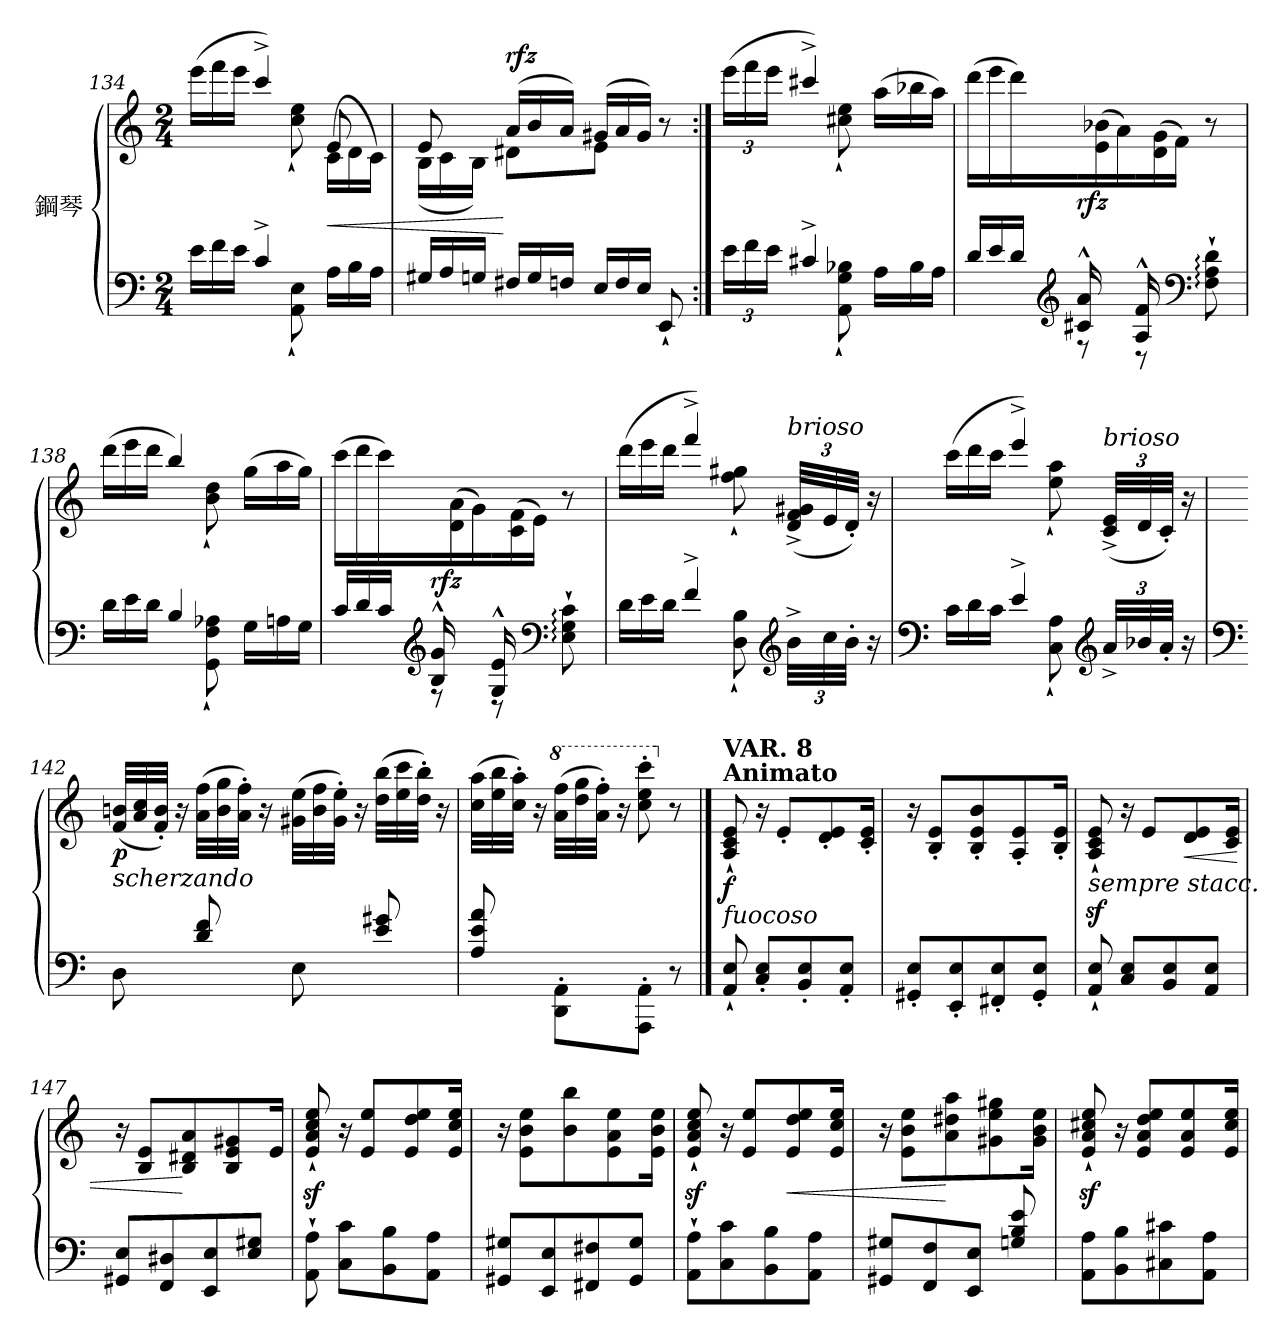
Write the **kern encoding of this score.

**kern	**kern	**dynam
*part1	*part1	*part1
*staff2	*staff1	*staff1/2
*I"鋼琴	*	*
*clefF4	*clefG2	*
*k[]	*k[]	*
*M2/4	*M2/4	*
*Xtuplet	*Xtuplet	*
=134	=134	=134
*^	*^	*
24e\LL	4ryy	(<24eee\LL	4ryy	.
24f\	.	24fff\	.	.
24e\JJ	.	24eee\JJ	.	.
4c^/	.	4ccc^/)	.	.
.	8AA\` 8E\`	.	8cc\` 8ee\`	.
!	!	!	!	!LO:HP:b
24A\LL	8ryy	(<24c\LL	8e/	<
24B\	.	24d\	.	.
24A\JJ	.	24c\JJ)	.	.
*v	*v	*	*	*
=135	=135	=135	=135
24G#X/LL	8e/	(<24B\LL	.
24A/	.	24c\	.
24Gn/JJ	.	24B\JJ)	.
!	!	!	!LO:DY:n=1:a
24F#X/LL	(>24a/LL	8d#X\L	[ rfz
24G/	24b/	.	.
24Fn/JJ	24a/JJ)	.	.
24E/LL	(>24g#X/LL	8e\J	.
24F/	24a/	.	.
24E/JJ	24g#/JJ)	.	.
8EE`/	8r	8ryy	.
!!LO:LB:g=z	!!
=136:|!	=136:|!	=136:|!	=136:|!
*tuplet	*	*	*
*Xbrackettup	*tuplet	*	*
*^	*	*	*
*	*	*Xbrackettup	*	*
!	!	!	!	!LO:DY:b
!	!	!	!	!LO:DY:n=1:b
24e\LL	4ryy	(<24eee\LL	4ryy	other-dynamics f
24f\	.	24fff\	.	.
24e\JJ	.	24eee\JJ	.	.
4c#X^/	.	4ccc#X^/)	.	.
.	8AA\` 8G\` 8B-X\`	.	8cc#X\` 8ee\`	.
*Xtuplet	*	*Xtuplet	*	*
24A\LL	8ryy	(<24aa\LL	8ryy	.
24B-\	.	24bb-X\	.	.
24A\JJ	.	24aa\JJ)	.	.
*	*	*v	*v	*
=137	=137	=137	=137
8ryy	24d/LL	(<24ddd/LL	.
.	24e/	24eee/	.
.	24d/JJ	24ddd/JJ)	.
*clefG2	*	*	*
!	!	!	!LO:DY:b
24c#X/^^ 24a/^^LL	8rF	24ryy	rfz
12ryy	.	(>24e\ 24b-X\	.
.	.	24a\JJ)	.
24A/^^ 24f/^^LL	8rD	24ryy	.
24%5ryy	.	(>24d\ 24g\	.
.	.	24f\JJ)	.
*clefF4	*	*	*
.	8F\:` 8A\:` 8d\:`	8r	.
=138	=138	=138	=138
*	*	*^	*
24d\LL	4ryy	(<24ddd\LL	4ryy	.
24e\	.	24eee\	.	.
24d\JJ	.	24ddd\JJ	.	.
4B/	.	4bb/)	.	.
.	8GG\` 8F\` 8A-X\`	.	8b\` 8dd\`	.
24G\LL	8ryy	(<24gg\LL	8ryy	.
24An\	.	24aa\	.	.
24G\JJ	.	24gg\JJ)	.	.
*	*	*v	*v	*
=139	=139	=139	=139
8ryy	24c/LL	(<24ccc/LL	.
.	24d/	24ddd/	.
.	24c/JJ	24ccc/JJ)	.
*clefG2	*	*	*
!	!	!	!LO:DY:b
24B/^^ 24g/^^LL	8rF	24ryy	rfz
12ryy	.	(>24d\ 24a\	.
.	.	24g\JJ)	.
24G/^^ 24e/^^LL	8rD	24ryy	.
24%5ryy	.	(>24c\ 24f\	.
.	.	24e\JJ)	.
*clefF4	*	*	*
.	8E\:` 8G\:` 8c\:`	8r	.
!!LO:LB:g=z
=140	=140	=140	=140
*	*	*^	*
24d\LL	4ryy	(<24ddd\LL	4ryy	.
24e\	.	24eee\	.	.
24d\JJ	.	24ddd\JJ	.	.
4f^/	.	4fff^/)	.	.
.	8D\` 8B\`	.	8ff\` 8gg#X\`	.
*clefG2	*	*	*	*
*tuplet	*	*tuplet	*	*
!	!	!LO:TX:a:i:t=brioso	!	!
48b^\LLL	8ryy	(<48d/^ 48f/^ 48g#X/^LLL	8ryy	.
48cc\	.	48e/	.	.
48b'\JJJ	.	48d'/JJJ)	.	.
16r	.	16r	.	.
=141	=141	=141	=141	=141
*clefF4	*	*	*	*
*Xtuplet	*	*Xtuplet	*	*
24c\LL	4ryy	(<24ccc\LL	4ryy	.
24d\	.	24ddd\	.	.
24c\JJ	.	24ccc\JJ	.	.
4e^/	.	4eee^/)	.	.
.	8C\` 8A\`	.	8ee\` 8aa\`	.
*clefG2	*	*	*	*
*tuplet	*	*tuplet	*	*
!	!	!LO:TX:a:i:t=brioso	!	!
48a^/LLL	8ryy	(<48c/^ 48e/^LLL	8ryy	.
48b-X/	.	48d/	.	.
48a'/JJJ	.	48c'/JJJ)	.	.
16r	.	16r	.	.
*v	*v	*	*	*
*	*v	*v	*
=142	=142	=142
*clefF4	*	*
*	*Xtuplet	*
!	!LO:TX:b:i:t=scherzando	!
!	!	!LO:DY:b
8D\	(<48f/ 48bn/LLL	p
.	48a/ 48cc/	.
.	48f/' 48b/'JJJ)	.
.	16r	.
8d/ 8f/	(>48a\ 48ff\LLL	.
.	48b\ 48gg\	.
.	48a\' 48ff\'JJJ)	.
.	16r	.
8E\	(>48g#X\ 48ee\LLL	.
.	48b\ 48ff\	.
.	48g#\' 48ee\'JJJ)	.
.	16r	.
8e/ 8g#X/	(>48dd\ 48bb\LLL	.
.	48ee\ 48ccc\	.
.	48dd\' 48bb\'JJJ)	.
.	16r	.
=143	=143	=143
8A/ 8e/ 8a/	(>48cc\ 48aa\LLL	.
.	48ee\ 48bb\	.
.	48cc\' 48aa\'JJJ)	.
.	16r	.
*	*8va	*
8DD\' 8AA\'L	(>48aa\ 48fff\LLL	.
.	48ddd\ 48ggg\	.
.	48aa\' 48fff\'JJJ)	.
.	16r	.
8AAA\' 8AA\'J	8ccc\' 8eee\' 8cccc\'	.
*	*X8va	*
8r	8r	.
!!LO:LB:g=z
==144	==144	==144
!	!LO:TX:b:i:t=fuocoso	!
!	!LO:TX:a:B:t=Animato	!
!	!LO:TX:a:B:t=VAR. 8	!
!	!	!LO:DY:b
8AA/` 8E/`	8A/` 8c/` 8e/`	f
8C/' 8E/'L	16r	.
.	8e'/L	.
8BB/' 8E/'	.	.
.	8d/' 8e/'	.
8AA/' 8E/'J	.	.
.	16c/' 16e/'Jk	.
=145	=145	=145
8GG#X/' 8E/'L	16r	.
.	8B/' 8e/'L	.
8EE/' 8E/'	.	.
.	8B/' 8e/' 8b/'	.
8FF#X/' 8E/'	.	.
.	8A/' 8e/'	.
8GG#/' 8E/'J	.	.
.	16B/' 16e/'Jk	.
=146	=146	=146
!	!LO:TX:b:i:t=sempre stacc.	!
8AA/` 8E/`	8A/z<` 8c/z<` 8e/z<`	.
8C/ 8E/L	16r	.
.	8e/L	.
8BB/ 8E/	.	.
!	!	!LO:HP:b
.	8d/ 8e/	<
8AA/ 8E/J	.	.
.	16c/ 16e/Jk	.
=147	=147	=147
8GG#X/ 8E/L	16r	.
.	8B/ 8e/L	.
8FF/ 8D#X/	.	.
.	8B/ 8d#X/ 8a/	[
8EE/ 8E/	.	.
.	8B/ 8e/ 8g#X/	.
8E/ 8G#X/J	.	.
.	16e/Jk	.
!!LO:LB:g=z
=148	=148	=148
8AA\` 8A\`	8e/z<` 8a/z<` 8cc/z<` 8ee/z<`	.
8C\ 8c\L	16r	.
.	8e/ 8ee/L	.
8BB\ 8B\	.	.
.	8e/ 8dd/ 8ee/	.
8AA\ 8A\J	.	.
.	16e/ 16cc/ 16ee/Jk	.
=149	=149	=149
8GG#X/ 8G#X/L	16r	.
.	8e\ 8b\ 8ee\L	.
8EE/ 8E/	.	.
.	8b\ 8bb\	.
8FF#X/ 8F#X/	.	.
.	8e\ 8a\ 8ee\	.
8GG#/ 8G#/J	.	.
.	16e\ 16b\ 16ee\Jk	.
=150	=150	=150
8AA\` 8A\`L	8e/z<` 8a/z<` 8cc/z<` 8ee/z<`	.
8C\ 8c\	16r	.
.	8e/ 8ee/L	.
8BB\ 8B\	.	.
!	!	!LO:HP:b
.	8e/ 8dd/ 8ee/	<
8AA\ 8A\J	.	.
.	16e/ 16cc/ 16ee/Jk	.
=151	=151	=151
8GG#X/ 8G#X/L	16r	.
.	8e\ 8b\ 8ee\L	.
8FF/ 8F/	.	.
.	8a\ 8dd#X\ 8aa\	[
8EE/ 8E/J	.	.
.	8g#X\ 8ee\ 8gg#X\	.
8Gn/ 8B/ 8e/	.	.
.	16g#\ 16b\ 16ee\Jk	.
!!LO:LB:g=z
=152	=152	=152
8AA\ 8A\L	8e/z<` 8a/z<` 8cc#X/z<` 8ee/z<`	.
8BB\ 8B\	16r	.
.	8e/ 8a/ 8dd/ 8ee/L	.
8C#X\ 8c#X\	.	.
.	8e/ 8a/ 8ee/	.
8AA\ 8A\J	.	.
.	16e/ 16cc#/ 16ee/Jk	.
=	=	=
*-	*-	*-
